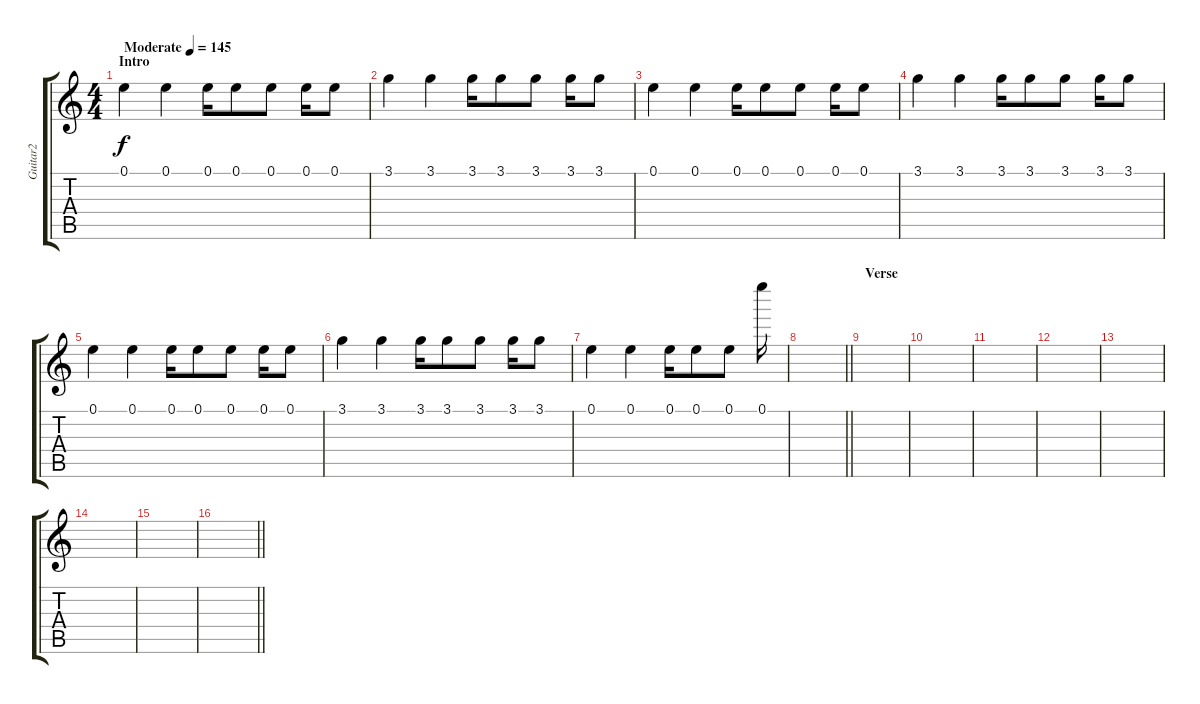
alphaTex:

\track ("Guitar2" "Guitar2") {instrument distortionguitar}
\staff {score tabs}
\tuning (E4 B3 G3 D3 A2 E2) {hide}
\ts (4 4)
\section ("" "Intro")
\tempo (145 "Moderate")
\clef g2
\ks c
0.1.4{dy f instrument distortionguitar} 0.1.4 0.1.16 0.1.8 0.1.8 0.1.16 0.1.8 |
3.1.4 3.1.4 3.1.16 3.1.8 3.1.8 3.1.16 3.1.8 |
0.1.4 0.1.4 0.1.16 0.1.8 0.1.8 0.1.16 0.1.8 |
3.1.4 3.1.4 3.1.16 3.1.8 3.1.8 3.1.16 3.1.8 |
0.1.4 0.1.4 0.1.16 0.1.8 0.1.8 0.1.16 0.1.8 |
3.1.4 3.1.4 3.1.16 3.1.8 3.1.8 3.1.16 3.1.8 |
0.1.4 0.1.4 0.1.16 0.1.8 0.1.8 0.1.16{ot 15mb} |
\barLineRight lightlight
|
\section ("" "Verse")
|
|
|
|
|
|
|
\barLineRight lightlight
